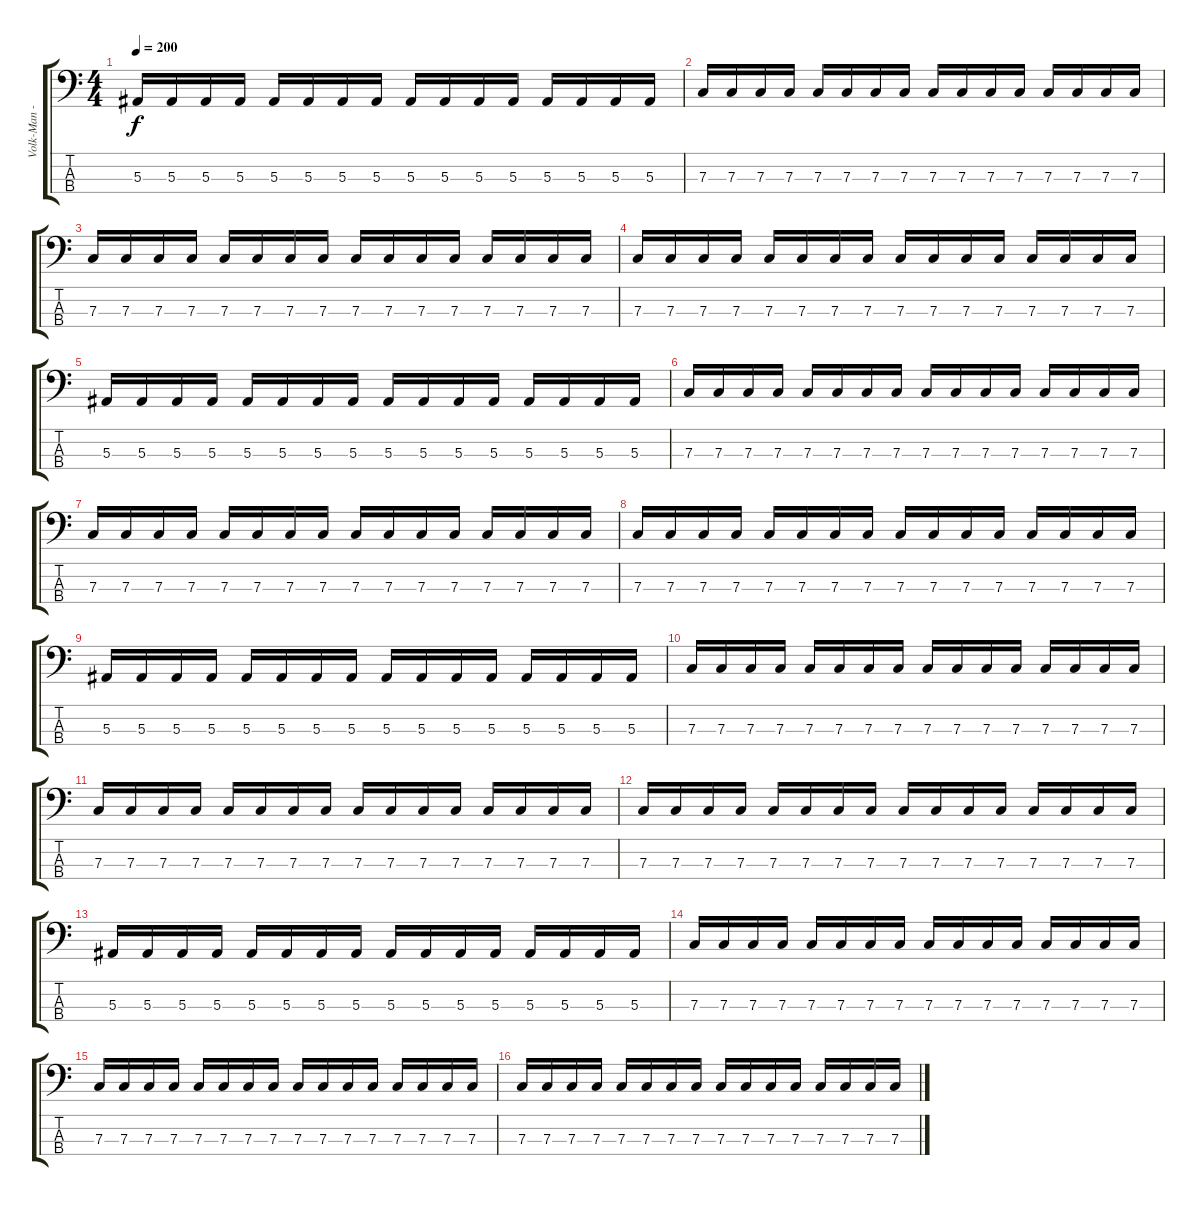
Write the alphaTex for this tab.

\track ("Volk-Man - Bass" "Volk-Man -") {instrument electricbasspick}
\staff {score tabs}
\tuning (Eb2 Bb1 F1 C1) {hide}
\ts (4 4)
\tempo 200
\clef f4
\ks c
5.3.16{dy f} 5.3.16 5.3.16 5.3.16 5.3.16 5.3.16 5.3.16 5.3.16 5.3.16 5.3.16 5.3.16 5.3.16 5.3.16 5.3.16 5.3.16 5.3.16 |
7.3.16 7.3.16 7.3.16 7.3.16 7.3.16 7.3.16 7.3.16 7.3.16 7.3.16 7.3.16 7.3.16 7.3.16 7.3.16 7.3.16 7.3.16 7.3.16 |
7.3.16 7.3.16 7.3.16 7.3.16 7.3.16 7.3.16 7.3.16 7.3.16 7.3.16 7.3.16 7.3.16 7.3.16 7.3.16 7.3.16 7.3.16 7.3.16 |
7.3.16 7.3.16 7.3.16 7.3.16 7.3.16 7.3.16 7.3.16 7.3.16 7.3.16 7.3.16 7.3.16 7.3.16 7.3.16 7.3.16 7.3.16 7.3.16 |
5.3.16 5.3.16 5.3.16 5.3.16 5.3.16 5.3.16 5.3.16 5.3.16 5.3.16 5.3.16 5.3.16 5.3.16 5.3.16 5.3.16 5.3.16 5.3.16 |
7.3.16 7.3.16 7.3.16 7.3.16 7.3.16 7.3.16 7.3.16 7.3.16 7.3.16 7.3.16 7.3.16 7.3.16 7.3.16 7.3.16 7.3.16 7.3.16 |
7.3.16 7.3.16 7.3.16 7.3.16 7.3.16 7.3.16 7.3.16 7.3.16 7.3.16 7.3.16 7.3.16 7.3.16 7.3.16 7.3.16 7.3.16 7.3.16 |
7.3.16 7.3.16 7.3.16 7.3.16 7.3.16 7.3.16 7.3.16 7.3.16 7.3.16 7.3.16 7.3.16 7.3.16 7.3.16 7.3.16 7.3.16 7.3.16 |
5.3.16 5.3.16 5.3.16 5.3.16 5.3.16 5.3.16 5.3.16 5.3.16 5.3.16 5.3.16 5.3.16 5.3.16 5.3.16 5.3.16 5.3.16 5.3.16 |
7.3.16 7.3.16 7.3.16 7.3.16 7.3.16 7.3.16 7.3.16 7.3.16 7.3.16 7.3.16 7.3.16 7.3.16 7.3.16 7.3.16 7.3.16 7.3.16 |
7.3.16 7.3.16 7.3.16 7.3.16 7.3.16 7.3.16 7.3.16 7.3.16 7.3.16 7.3.16 7.3.16 7.3.16 7.3.16 7.3.16 7.3.16 7.3.16 |
7.3.16 7.3.16 7.3.16 7.3.16 7.3.16 7.3.16 7.3.16 7.3.16 7.3.16 7.3.16 7.3.16 7.3.16 7.3.16 7.3.16 7.3.16 7.3.16 |
5.3.16 5.3.16 5.3.16 5.3.16 5.3.16 5.3.16 5.3.16 5.3.16 5.3.16 5.3.16 5.3.16 5.3.16 5.3.16 5.3.16 5.3.16 5.3.16 |
7.3.16 7.3.16 7.3.16 7.3.16 7.3.16 7.3.16 7.3.16 7.3.16 7.3.16 7.3.16 7.3.16 7.3.16 7.3.16 7.3.16 7.3.16 7.3.16 |
7.3.16 7.3.16 7.3.16 7.3.16 7.3.16 7.3.16 7.3.16 7.3.16 7.3.16 7.3.16 7.3.16 7.3.16 7.3.16 7.3.16 7.3.16 7.3.16 |
7.3.16 7.3.16 7.3.16 7.3.16 7.3.16 7.3.16 7.3.16 7.3.16 7.3.16 7.3.16 7.3.16 7.3.16 7.3.16 7.3.16 7.3.16 7.3.16
